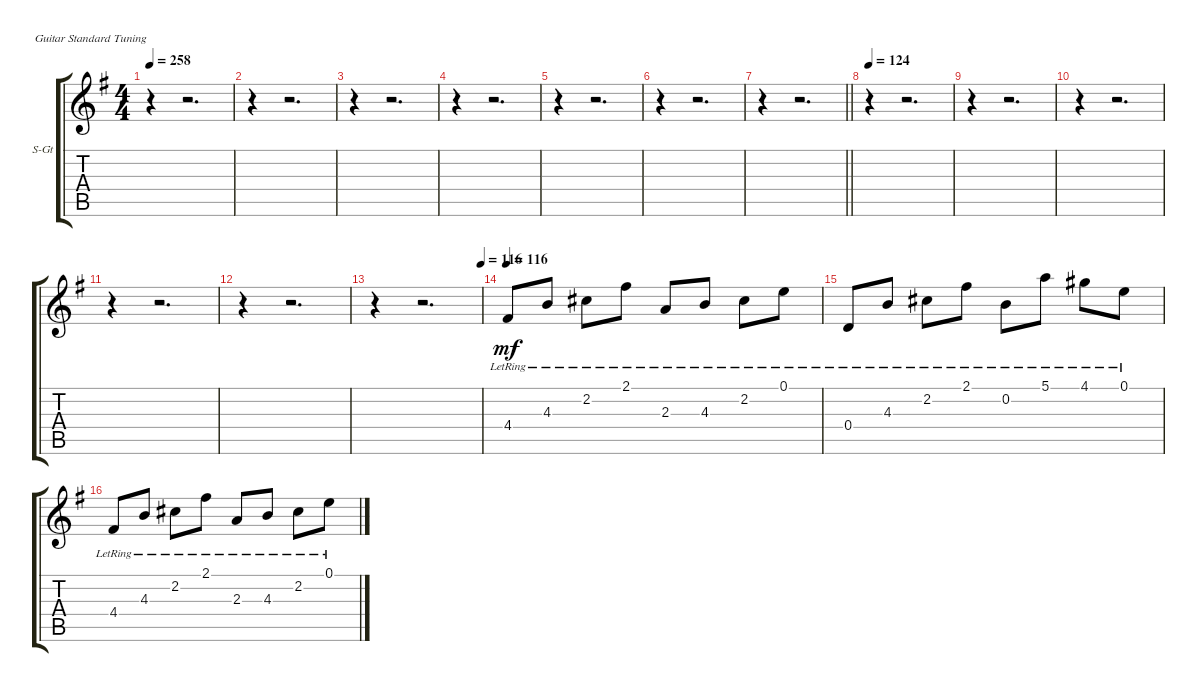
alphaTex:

\bracketExtendMode groupsimilarinstruments
\firstSystemTrackNameOrientation horizontal
\otherSystemsTrackNameOrientation horizontal
\track ("Keyboard I - Sean Reinert (Sci-fi)" "S-Gt") {instrument pad4choir}
\staff {score tabs}
\tuning (E4 B3 G3 D3 A2 E2)
\displaytranspose 12
\ts (4 4)
\tempo 258
\clef g2
\ks g
r.4{dy mf} r.2{d} |
r.4 r.2{d} |
r.4 r.2{d} |
r.4 r.2{d} |
r.4 r.2{d} |
r.4 r.2{d} |
\barLineRight lightlight
r.4 r.2{d} |
\tempo 124
r.4 r.2{d} |
r.4 r.2{d} |
r.4 r.2{d} |
r.4 r.2{d} |
r.4 r.2{d} |
\tempo (116 1)
r.4 r.2{d} |
\tempo 116
4.4{lr}.8 4.3{lr}.8 2.2{lr}.8 2.1{lr}.8 2.3{lr}.8 4.3{lr}.8 2.2{lr}.8 0.1{lr}.8 |
0.4{lr}.8 4.3{lr}.8 2.2{lr}.8 2.1{lr}.8 0.2{lr}.8 5.1{lr}.8 4.1{lr}.8 0.1{lr}.8 |
4.4{lr}.8 4.3{lr}.8 2.2{lr}.8 2.1{lr}.8 2.3{lr}.8 4.3{lr}.8 2.2{lr}.8 0.1{lr}.8
